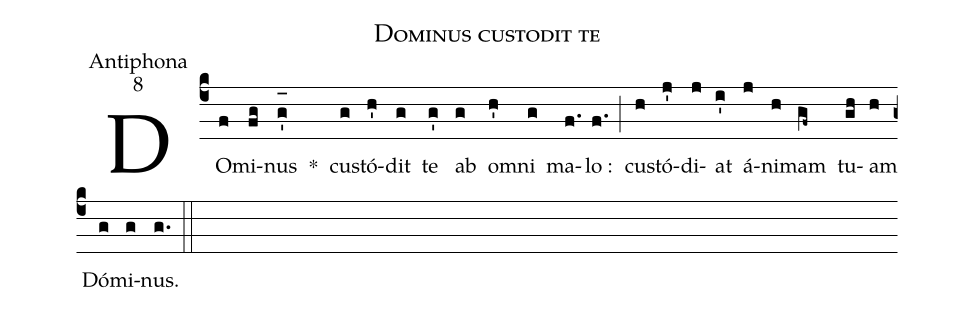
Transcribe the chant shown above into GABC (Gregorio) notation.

name:Dominus custodit te;
office-part:Antiphona;
mode:8;
%%
(c4) DO(f)mi(fg)nus(g'_[oh:h]) *() cu(g)stó(h')dit(g) te(g') ab(g) o(h')mni(g) ma(f.)lo :(f.) (;) cu(h)stó(j')di(j)at(i') á(j)ni(h)mam(gf~) tu(gh)am(h) Dó(g)mi(g)nus.(g.) (::)
